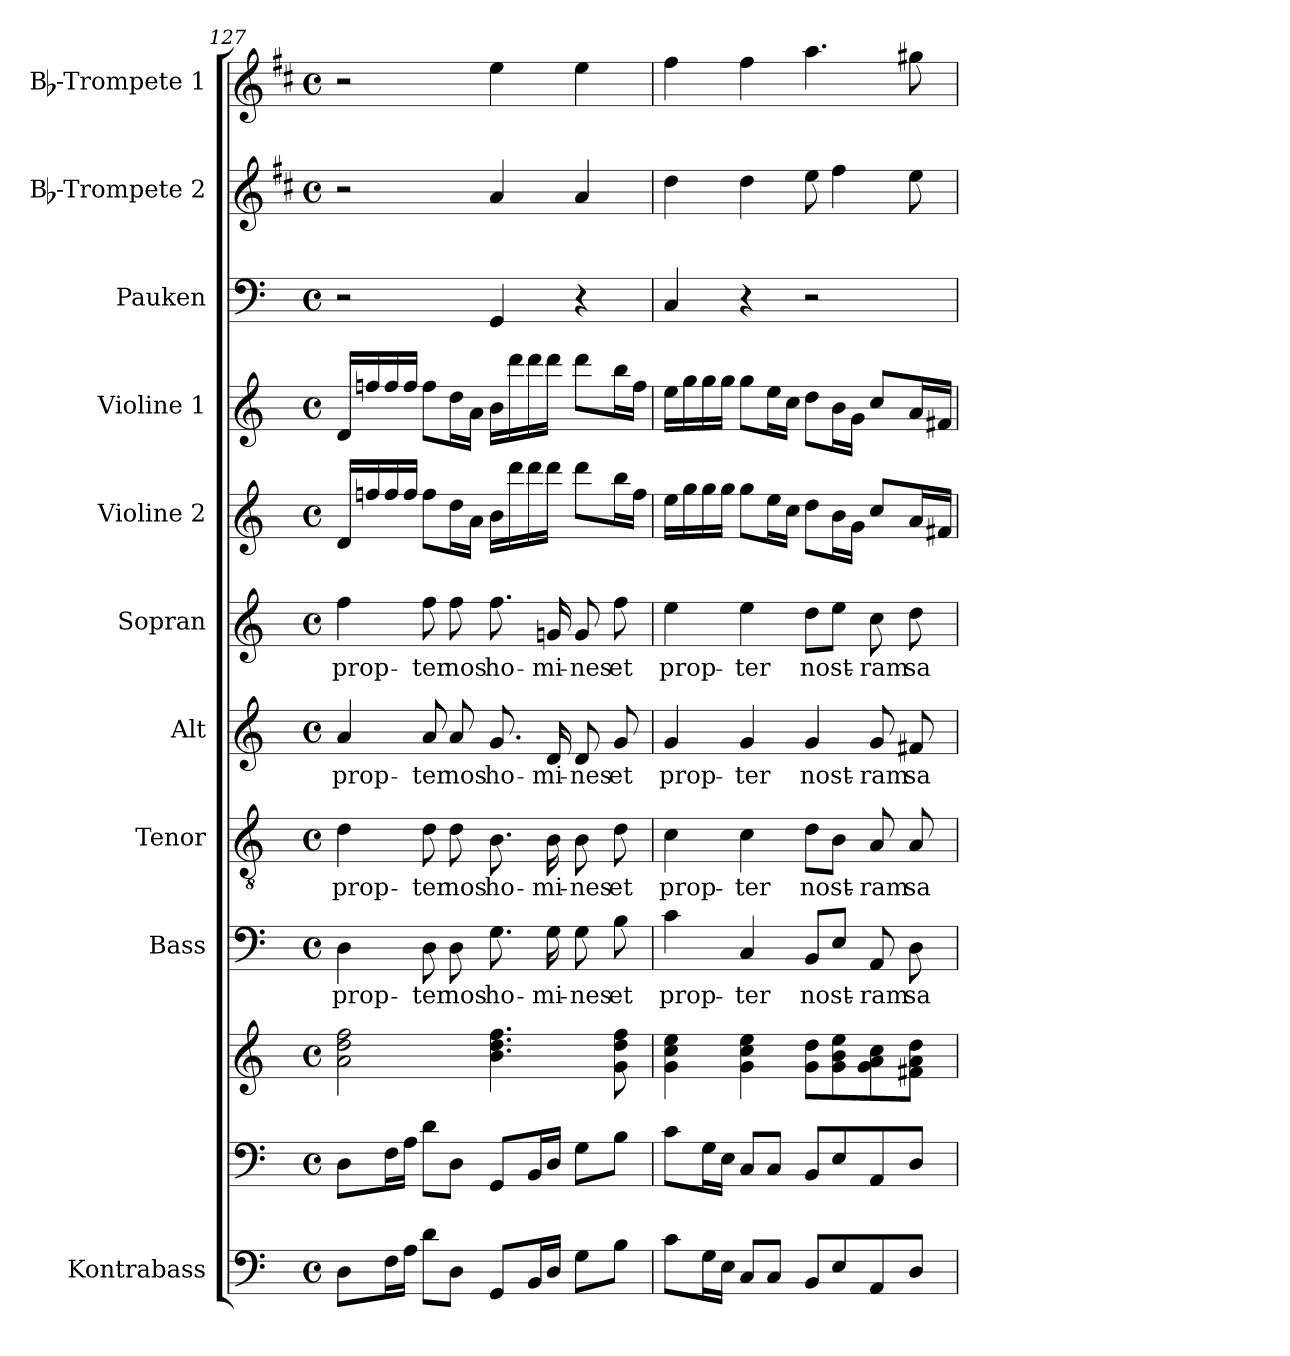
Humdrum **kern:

**kern	**kern	**kern	**kern	**text	**kern	**text	**kern	**text	**kern	**text	**kern	**kern	**kern	**kern	**kern
*part11	*part10	*part10	*part9	*part9	*part8	*part8	*part7	*part7	*part6	*part6	*part5	*part4	*part3	*part2	*part1
*staff12	*staff11	*staff10	*staff9	*staff9	*staff8	*staff8	*staff7	*staff7	*staff6	*staff6	*staff5	*staff4	*staff3	*staff2	*staff1
*I"Kontrabass	*	*	*I"Bass	*	*I"Tenor	*	*I"Alt	*	*I"Sopran	*	*I"Violine 2	*I"Violine 1	*I"Pauken	*I"Bb-Trompete 2	*I"Bb-Trompete 1
*I'Kb.	*	*	*I'B.	*	*I'T.	*	*I'A.	*	*I'S.	*	*I'Vl. 2	*I'Vl. 1	*I'Pk.	*I'Bb Trp. 2	*I'Bb Trp. 1
*clefF4	*clefF4	*clefG2	*clefF4	*	*clefGv2	*	*clefG2	*	*clefG2	*	*clefG2	*clefG2	*clefF4	*clefG2	*clefG2
*ITrd7c12	*	*	*	*	*	*	*	*	*	*	*	*	*	*ITrd1c2	*ITrd1c2
*k[]	*k[]	*k[]	*k[]	*	*k[]	*	*k[]	*	*k[]	*	*k[]	*k[]	*k[]	*k[]	*k[]
*C:	*C:	*C:	*C:	*	*C:	*	*C:	*	*C:	*	*C:	*C:	*C:	*C:	*C:
*M4/4	*M4/4	*M4/4	*M4/4	*	*M4/4	*	*M4/4	*	*M4/4	*	*M4/4	*M4/4	*M4/4	*M4/4	*M4/4
*met(c)	*met(c)	*met(c)	*met(c)	*	*met(c)	*	*met(c)	*	*met(c)	*	*met(c)	*met(c)	*met(c)	*met(c)	*met(c)
=127	=127	=127	=127	=127	=127	=127	=127	=127	=127	=127	=127	=127	=127	=127	=127
!	!	!	!	!LO:LY:b	!	!LO:LY:b	!	!LO:LY:b	!	!LO:LY:b	!	!	!	!	!
8DD\L	8D\L	2a\ 2dd\ 2ff\	4D\	prop-	4d\	prop-	4a/	prop-	4ff\	prop-	16d/LL	16d/LL	2r	2r	2r
.	.	.	.	.	.	.	.	.	.	.	16ffn/	16ffn/	.	.	.
16FF\L	16F\L	.	.	.	.	.	.	.	.	.	16ff/	16ff/	.	.	.
16AA\JJ	16A\JJ	.	.	.	.	.	.	.	.	.	16ff/JJ	16ff/JJ	.	.	.
!	!	!	!	!LO:LY:b	!	!LO:LY:b	!	!LO:LY:b	!	!LO:LY:b	!	!	!	!	!
8D\L	8d\L	.	8D\	-ter	8d\	-ter	8a/	-ter	8ff\	-ter	8ff\L	8ff\L	.	.	.
!	!	!	!	!LO:LY:b	!	!LO:LY:b	!	!LO:LY:b	!	!LO:LY:b	!	!	!	!	!
8DD\J	8D\J	.	8D\	nos	8d\	nos	8a/	nos	8ff\	nos	16dd\L	16dd\L	.	.	.
.	.	.	.	.	.	.	.	.	.	.	16a\JJ	16a\JJ	.	.	.
!	!	!	!	!LO:LY:b	!	!LO:LY:b	!	!LO:LY:b	!	!LO:LY:b	!	!	!	!	!
8GGG/L	8GG/L	4.b\ 4.dd\ 4.ff\	8.G\	ho-	8.B\	ho-	8.g/	ho-	8.ff\	ho-	16b\LL	16b\LL	4GG/	4g/	4dd\
.	.	.	.	.	.	.	.	.	.	.	16ddd\	16ddd\	.	.	.
16BBB/L	16BB/L	.	.	.	.	.	.	.	.	.	16ddd\	16ddd\	.	.	.
!	!	!	!	!LO:LY:b	!	!LO:LY:b	!	!LO:LY:b	!	!LO:LY:b	!	!	!	!	!
16DD/JJ	16D/JJ	.	16G\	-mi-	16B\	-mi-	16d/	-mi-	16gn/	-mi-	16ddd\JJ	16ddd\JJ	.	.	.
!	!	!	!	!LO:LY:b	!	!LO:LY:b	!	!LO:LY:b	!	!LO:LY:b	!	!	!	!	!
8GG\L	8G\L	.	8G\	-nes	8B\	-nes	8d/	-nes	8g/	-nes	8ddd\L	8ddd\L	4r	4g/	4dd\
!	!	!	!	!LO:LY:b	!	!LO:LY:b	!	!LO:LY:b	!	!LO:LY:b	!	!	!	!	!
8BB\J	8B\J	8g\ 8dd\ 8ff\	8B\	et	8d\	et	8g/	et	8ff\	et	16bb\L	16bb\L	.	.	.
.	.	.	.	.	.	.	.	.	.	.	16ff\JJ	16ff\JJ	.	.	.
=128	=128	=128	=128	=128	=128	=128	=128	=128	=128	=128	=128	=128	=128	=128	=128
!	!	!	!	!LO:LY:b	!	!LO:LY:b	!	!LO:LY:b	!	!LO:LY:b	!	!	!	!	!
8C\L	8c\L	4g\ 4cc\ 4ee\	4c\	prop-	4c\	prop-	4g/	prop-	4ee\	prop-	16ee\LL	16ee\LL	4C/	4cc\	4ee\
.	.	.	.	.	.	.	.	.	.	.	16gg\	16gg\	.	.	.
16GG\L	16G\L	.	.	.	.	.	.	.	.	.	16gg\	16gg\	.	.	.
16EE\JJ	16E\JJ	.	.	.	.	.	.	.	.	.	16gg\JJ	16gg\JJ	.	.	.
!	!	!	!	!LO:LY:b	!	!LO:LY:b	!	!LO:LY:b	!	!LO:LY:b	!	!	!	!	!
8CC/L	8C/L	4g\ 4cc\ 4ee\	4C/	-ter	4c\	-ter	4g/	-ter	4ee\	-ter	8gg\L	8gg\L	4r	4cc\	4ee\
8CC/J	8C/J	.	.	.	.	.	.	.	.	.	16ee\L	16ee\L	.	.	.
.	.	.	.	.	.	.	.	.	.	.	16cc\JJ	16cc\JJ	.	.	.
!	!	!	!	!LO:LY:b	!	!LO:LY:b	!	!LO:LY:b	!	!LO:LY:b	!	!	!	!	!
8BBB/L	8BB/L	8g\ 8dd\L	8BB/L	nost-	8d\L	nost-	4g/	nost-	8dd\L	nost-	8dd\L	8dd\L	2r	8dd\	4.gg\
8EE/	8E/	8g\ 8b\ 8ee\	8E/J	.	8B\J	.	.	.	8ee\J	.	16b\L	16b\L	.	4ee\	.
.	.	.	.	.	.	.	.	.	.	.	16g\JJ	16g\JJ	.	.	.
!	!	!	!	!LO:LY:b	!	!LO:LY:b	!	!LO:LY:b	!	!LO:LY:b	!	!	!	!	!
8AAA/	8AA/	8g\ 8a\ 8cc\	8AA/	-ram	8A/	-ram	8g/	-ram	8cc\	-ram	8cc/L	8cc/L	.	.	.
!	!	!	!	!LO:LY:b	!	!LO:LY:b	!	!LO:LY:b	!	!LO:LY:b	!	!	!	!	!
8DD/J	8D/J	8f#X\ 8a\ 8dd\J	8D\	sa-	8A/	sa-	8f#X/	sa-	8dd\	sa-	16a/L	16a/L	.	8dd\	8ff#X\
.	.	.	.	.	.	.	.	.	.	.	16f#X/JJ	16f#X/JJ	.	.	.
=	=	=	=	=	=	=	=	=	=	=	=	=	=	=	=
*-	*-	*-	*-	*-	*-	*-	*-	*-	*-	*-	*-	*-	*-	*-	*-
